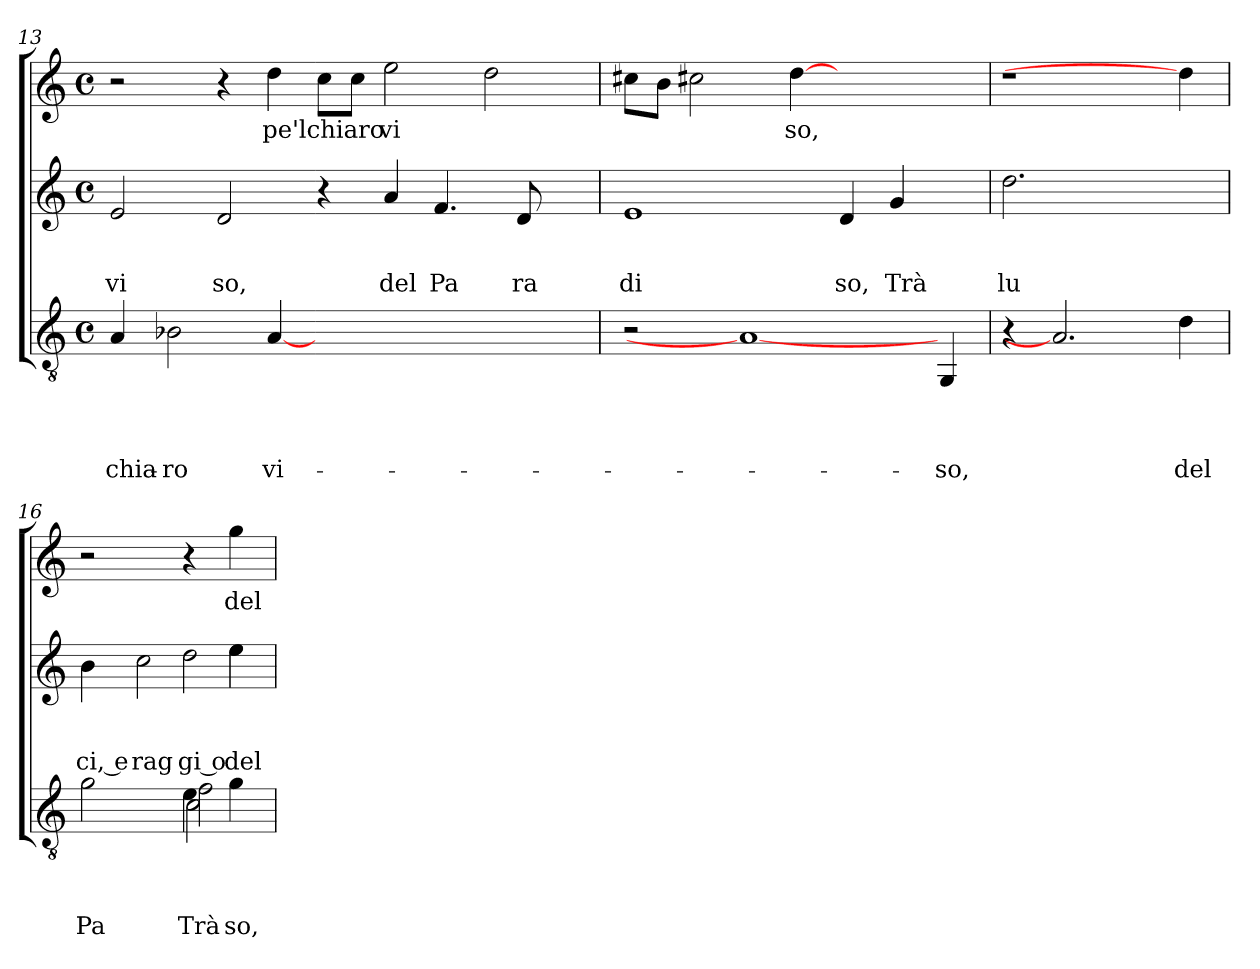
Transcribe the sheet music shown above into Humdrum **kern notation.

**kern	**text	**text	**text	**text	**kern	**text	**text	**text	**kern	**text
*part3	*part3	*part3	*part3	*part3	*part2	*part2	*part2	*part2	*part1	*part1
*staff3	*staff3	*staff3	*staff3	*staff3	*staff2	*staff2	*staff2	*staff2	*staff1	*staff1
*clefGv2	*	*	*	*	*clefG2	*	*	*	*clefG2	*
*k[]	*	*	*	*	*k[]	*	*	*	*k[]	*
*C:	*	*	*	*	*C:	*	*	*	*C:	*
*M4/4	*	*	*	*	*M4/4	*	*	*	*M4/4	*
*met(c)	*	*	*	*	*met(c)	*	*	*	*met(c)	*
=13	=13	=13	=13	=13	=13	=13	=13	=13	=13	=13
!	!	!	!	!LO:LY:b	!	!	!	!LO:LY:b	!	!
4A/	.	.	.	chia-	2e/	.	.	vi	2r	.
!	!	!	!	!LO:LY:b	!	!	!	!	!	!
2B-X\	.	.	.	-ro	.	.	.	.	.	.
!	!	!	!	!	!	!	!	!LO:LY:b	!	!
.	.	.	.	.	2d/	.	.	so,	4r	.
!	!	!	!	!LO:LY:b	!	!	!	!	!	!LO:LY:b
[4A	.	.	.	vi-	.	.	.	.	4dd\	pe'l
!	!	!	!	!	!	!	!	!	!	!LO:LY:b
1ryy	.	.	.	.	4r	.	.	.	8cc\L	chiaro
.	.	.	.	.	.	.	.	.	8cc\J	.
!	!	!	!	!	!	!	!	!LO:LY:b	!	!LO:LY:b
.	.	.	.	.	4a/	.	.	del	2ee\	vi
!	!	!	!	!	!	!	!	!LO:LY:b	!	!
.	.	.	.	.	4.f/	.	.	Pa	.	.
.	.	.	.	.	.	.	.	.	2dd\	.
!	!	!	!	!	!	!	!	!LO:LY:b	!	!
.	.	.	.	.	8d/	.	.	ra	.	.
4ryy	.	.	.	.	4ryy	.	.	.	.	.
=14	=14	=14	=14	=14	=14	=14	=14	=14	=14	=14
!	!	!	!	!	!	!	!	!LO:LY:b	!	!
2r	.	.	.	.	1e	.	.	di	8cc#X\L	.
.	.	.	.	.	.	.	.	.	8b\J	.
.	.	.	.	.	.	.	.	.	2cc#X\	.
1A_	.	.	.	.	.	.	.	.	.	.
!	!	!	!	!	!	!	!	!	!	!LO:LY:b
.	.	.	.	.	.	.	.	.	[4dd\	so,
!	!	!	!	!	!	!	!	!LO:LY:b	!	!
.	.	.	.	.	4d/	.	.	so,	2.ryy	.
!	!	!	!	!	!	!	!	!LO:LY:b	!	!
.	.	.	.	.	4g/	.	.	Trà	.	.
!	!	!	!	!LO:LY:b	!	!	!	!	!	!
4GG/	.	.	.	-so,	4ryy	.	.	.	.	.
!!LO:LB:g=z
=15	=15	=15	=15	=15	=15	=15	=15	=15	=15	=15
!	!	!	!	!	!	!	!	!LO:LY:b	!	!
4r	.	.	.	.	2.dd\	.	.	lu	1r	.
2.A]	.	.	.	.	.	.	.	.	.	.
.	.	.	.	.	2ryy	.	.	.	.	.
!	!	!	!	!LO:LY:b	!	!	!	!	!	!
4d\	.	.	.	del	.	.	.	.	4dd\]	.
=16	=16	=16	=16	=16	=16	=16	=16	=16	=16	=16
!	!	!	!	!LO:LY:b	!	!	!	!LO:LY:b:rj	!	!
*^	*	*	*	*	*^	*	*	*	*	*
*	*^	*	*	*	*	*	*^	*	*	*	*	*
2g\	2ryy	2ryy	.	.	.	Pa	4b\	2ryy	2.ryy	.	.	ci, e	2r	.
!	!	!	!	!	!	!	!	!	!	!	!	!LO:LY:b	!	!
.	.	.	.	.	.	.	2cc\	.	.	.	.	rag	.	.
!	!	!	!	!	!	!LO:LY:b	!	!	!	!	!	!	!	!
!	!	!	!	!	!	!LO:LY:b	!	!	!	!	!	!	!	!
!	!	!	!	!	!	!LO:LY:b	!	!	!	!	!	!LO:LY:b:rj	!	!
4e\	2f\	2c\	.	.	.	Trà	.	2dd\	.	.	.	gi o	4r	.
!	!	!	!	!	!	!LO:LY:b	!	!	!	!	!	!LO:LY:b	!	!
!	!	!	!	!	!	!	!	!	!	!	!	!LO:LY:b	!	!LO:LY:b
4g\	.	.	.	.	.	so,	4ee\	.	4ee\	.	.	del	4gg\	del
*v	*v	*v	*	*	*	*	*	*	*	*	*	*	*	*
*	*	*	*	*	*v	*v	*v	*	*	*	*	*
=	=	=	=	=	=	=	=	=	=	=
*-	*-	*-	*-	*-	*-	*-	*-	*-	*-	*-
